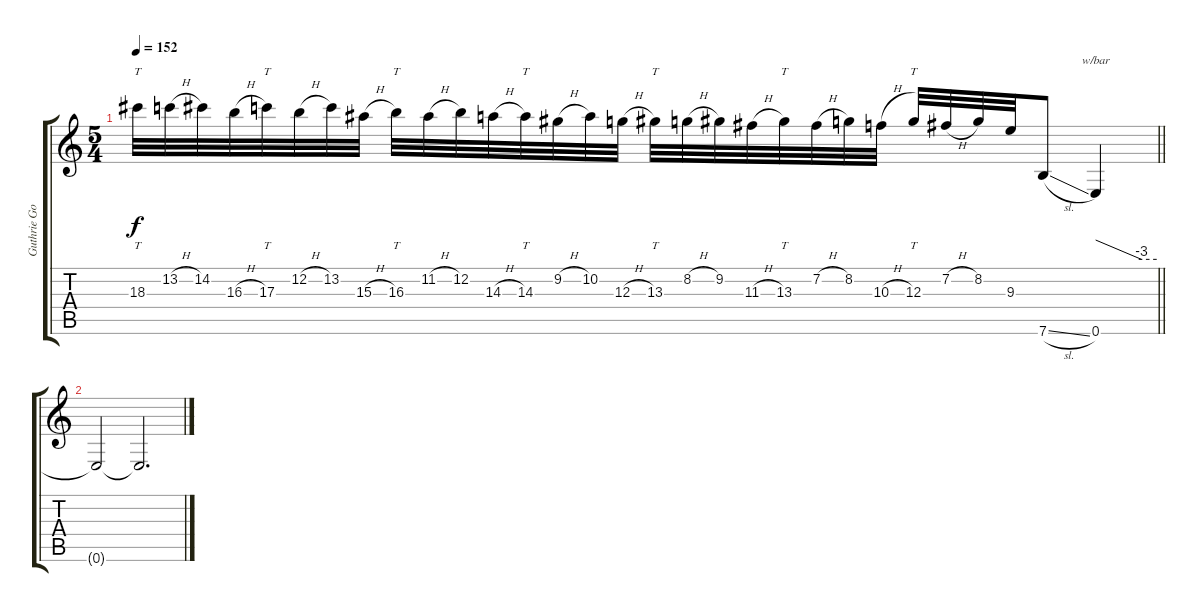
\track ("Guthrie Govan" "Guthrie Go") {instrument overdrivenguitar}
\staff {score tabs}
\tuning (E4 B3 G3 D3 A2 E2) {hide}
\ts (5 4)
\tempo 152
\clef g2
\barLineRight lightlight
\ks c
18.3.32{tt dy f} 13.2{h}.32 14.2.32 16.3{h}.32 17.3.32{tt} 12.2{h}.32 13.2.32 15.3{h}.32 16.3.32{tt} 11.2{h}.32 12.2.32 14.3{h}.32 14.3.32{tt} 9.2{h}.32 10.2.32 12.3{h}.32 13.3.32{tt} 8.2{h}.32 9.2.32 11.3{h}.32 13.3.32{tt} 7.2{h}.32 8.2.32 10.3{h}.32 12.3.32{tt} 7.2{h}.32 8.2.32 9.3.32 7.6{sl}.8 0.6.4{tbe (custom default 0 0 45 -12 60 -12)} |
0.6{t}.2 0.6{t}.2{d}
